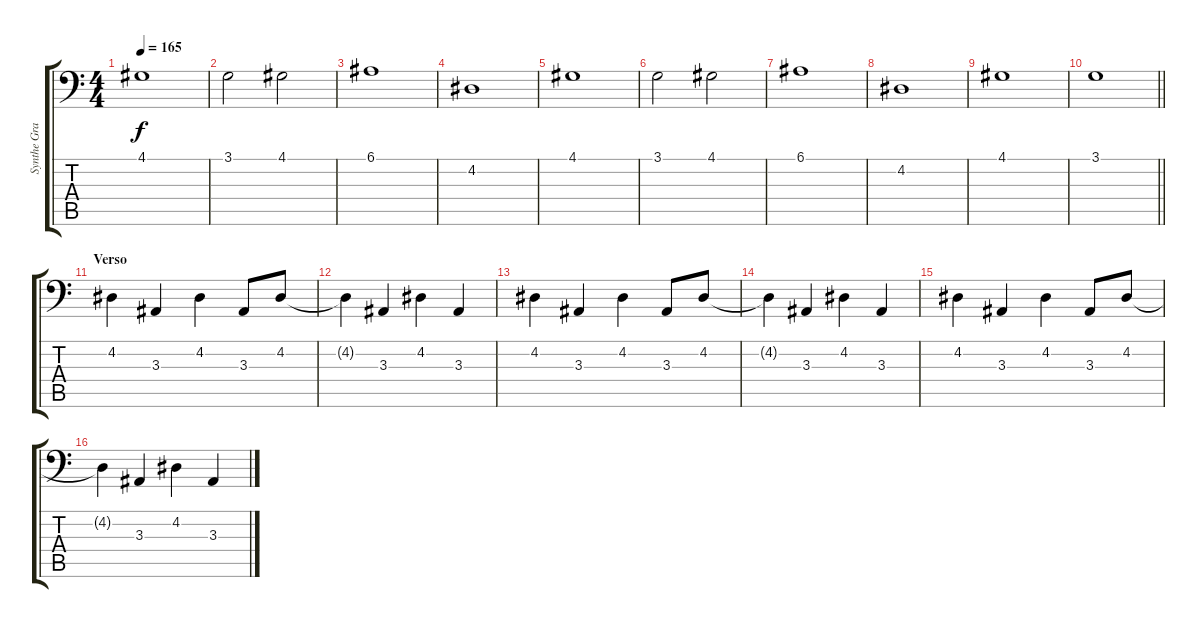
\track ("Synthe Grave" "Synthe Gra") {instrument lead2sawtooth}
\staff {score tabs}
\tuning (E3 B2 G2 D2 A1 E1) {hide}
\ts (4 4)
\tempo 165
\clef f4
\ks c
4.1.1{dy f} |
3.1.2 4.1.2 |
6.1.1 |
4.2.1 |
4.1.1 |
3.1.2 4.1.2 |
6.1.1 |
4.2.1 |
4.1.1 |
\barLineRight lightlight
3.1.1 |
\section ("" "Verso")
4.2.4 3.3.4 4.2.4 3.3.8 4.2.8 |
4.2{t}.4 3.3.4 4.2.4 3.3.4 |
4.2.4 3.3.4 4.2.4 3.3.8 4.2.8 |
4.2{t}.4 3.3.4 4.2.4 3.3.4 |
4.2.4 3.3.4 4.2.4 3.3.8 4.2.8 |
4.2{t}.4 3.3.4 4.2.4 3.3.4
